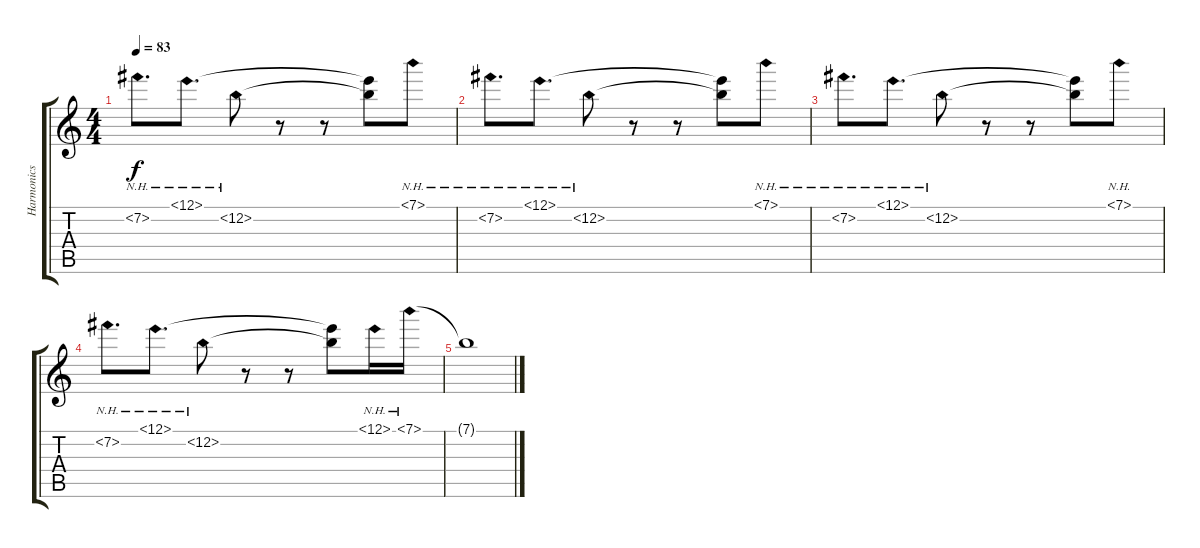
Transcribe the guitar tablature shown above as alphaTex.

\track ("Harmonics" "Harmonics") {instrument acousticguitarsteel}
\staff {score tabs}
\tuning (E4 B3 G3 D3 A2 E2) {hide}
\ts (4 4)
\tempo 83
\clef g2
\ks c
7.2{nh}.8{d dy f} 12.1{nh}.8{d} 12.2{nh}.8 r.8 r.8 (12.1{t} 12.2{t}).8 7.1{nh}.8 |
7.2{nh}.8{d} 12.1{nh}.8{d} 12.2{nh}.8 r.8 r.8 (12.1{t} 12.2{t}).8 7.1{nh}.8 |
7.2{nh}.8{d} 12.1{nh}.8{d} 12.2{nh}.8 r.8 r.8 (12.1{t} 12.2{t}).8 7.1{nh}.8 |
7.2{nh}.8{d} 12.1{nh}.8{d} 12.2{nh}.8 r.8 r.8 (12.1{t} 12.2{t}).8 12.1{nh}.16 7.1{nh}.16 |
7.1{t}.1
